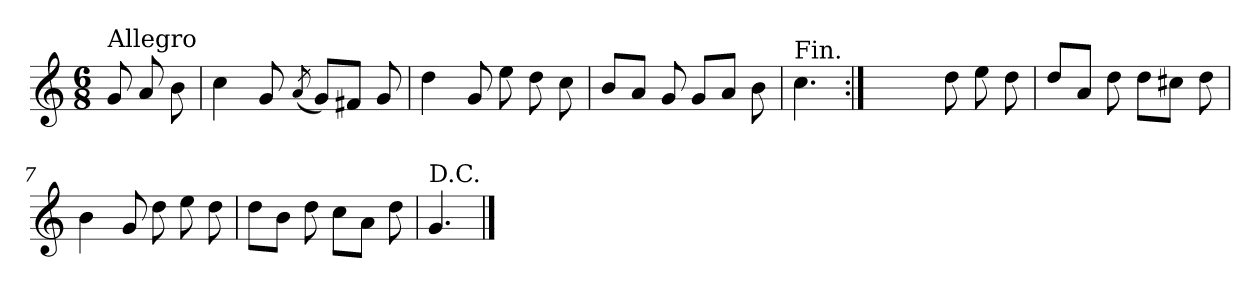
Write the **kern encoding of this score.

**kern
*part1
*staff1
*clefG2
*k[]
*C:
*M6/8
=
!LO:TX:a:t=Allegro
8g/
8a/
8b\
=1
4cc\
8g/
(<8qa/
8g/L)
8f#X/J
8g/
=2
4dd\
8g/
8ee\
8dd\
8cc\
=3
8b/L
8a/J
8g/
8g/L
8a/J
8b\
=4
!LO:TX:a:t=Fin.
4.cc\
=5:|!
4ryy
8ryy
8dd\
8ee\
8dd\
!!LO:LB:g=z
=6
8dd/L
8a/J
8dd\
8dd\L
8cc#X\J
8dd\
=7
4b\
8g/
8dd\
8ee\
8dd\
=8
8dd\L
8b\J
8dd\
8cc\L
8a\J
8dd\
=9
!LO:TX:a:t=D.C.
4.g/
==
*-
